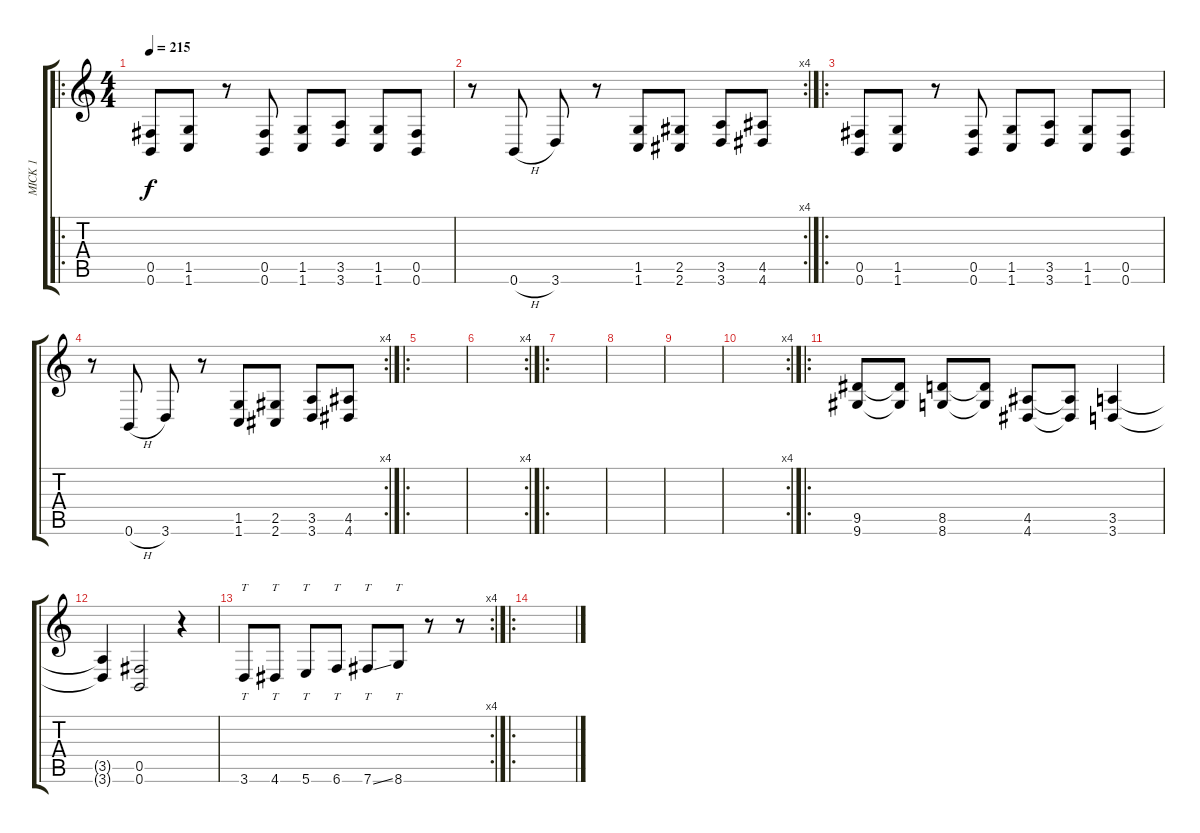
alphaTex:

\track ("MICK 1" "MICK 1") {instrument overdrivenguitar}
\staff {score tabs}
\tuning (Db4 Ab3 E3 B2 Gb2 B1) {hide}
\ro
\ts (4 4)
\tempo 215
\clef g2
\ks c
(0.5 0.6).8{dy f instrument overdrivenguitar} (1.5 1.6).8 r.8 (0.5 0.6).8 (1.5 1.6).8 (3.5 3.6).8 (1.5 1.6).8 (0.5 0.6).8 |
\rc 4
r.8 0.6{h}.8 3.6.8 r.8 (1.5 1.6).8 (2.5 2.6).8 (3.5 3.6).8 (4.5 4.6).8 |
\ro
(0.5 0.6).8 (1.5 1.6).8 r.8 (0.5 0.6).8 (1.5 1.6).8 (3.5 3.6).8 (1.5 1.6).8 (0.5 0.6).8 |
\rc 4
r.8 0.6{h}.8 3.6.8 r.8 (1.5 1.6).8 (2.5 2.6).8 (3.5 3.6).8 (4.5 4.6).8 |
\ro
|
\rc 4
|
\ro
|
|
|
\rc 4
|
\ro
(9.5 9.6).8 (9.5{t} 9.6{t}).8 (8.5 8.6).8 (8.5{t} 8.6{t}).8 (4.5 4.6).8 (4.5{t} 4.6{t}).8 (3.5 3.6).4 |
(3.5{t} 3.6{t}).4 (0.5 0.6).2 r.4 |
\rc 4
3.6.8{tt} 4.6.8{tt} 5.6.8{tt} 6.6.8{tt} 7.6{ss}.8{tt} 8.6.8{tt} r.8 r.8 |
\ro
